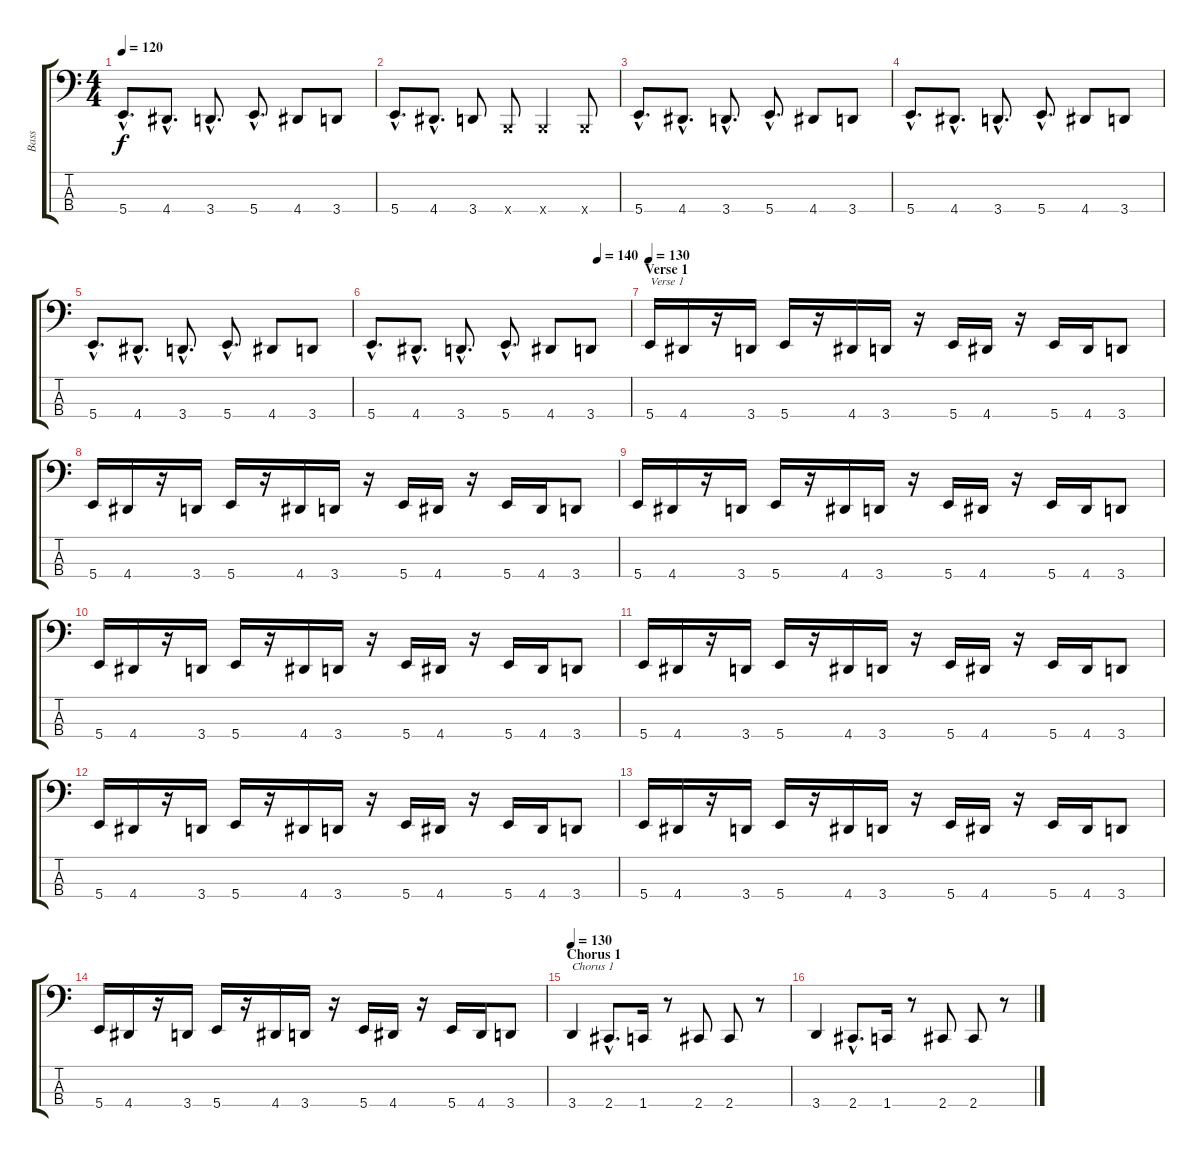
\track ("Bass" "Bass") {instrument slapbass1}
\staff {score tabs}
\tuning (D2 A1 E1 B0) {hide}
\ts (4 4)
\tempo 120
\clef f4
\ks c
5.4{hac}.8{d dy f} 4.4{hac}.8{d} 3.4{hac}.8{d} 5.4{hac}.8{d} 4.4.8 3.4.8 |
5.4{hac}.8{d} 4.4{hac}.8{d} 3.4.8 0.4{x}.8 0.4{x}.4 0.4{x}.8 |
5.4{hac}.8{d} 4.4{hac}.8{d} 3.4{hac}.8{d} 5.4{hac}.8{d} 4.4.8 3.4.8 |
5.4{hac}.8{d} 4.4{hac}.8{d} 3.4{hac}.8{d} 5.4{hac}.8{d} 4.4.8 3.4.8 |
5.4{hac}.8{d} 4.4{hac}.8{d} 3.4{hac}.8{d} 5.4{hac}.8{d} 4.4.8 3.4.8 |
\tempo (140 0.875)
5.4{hac}.8{d} 4.4{hac}.8{d} 3.4{hac}.8{d} 5.4{hac}.8{d} 4.4.8 3.4.8 |
\section ("" "Verse 1")
\tempo 130
5.4.16{txt "Verse 1" instrument slapbass2} 4.4.16 r.16 3.4.16 5.4.16 r.16 4.4.16 3.4.16 r.16 5.4.16 4.4.16 r.16 5.4.16 4.4.16 3.4.8 |
5.4.16 4.4.16 r.16 3.4.16 5.4.16 r.16 4.4.16 3.4.16 r.16 5.4.16 4.4.16 r.16 5.4.16 4.4.16 3.4.8 |
5.4.16 4.4.16 r.16 3.4.16 5.4.16 r.16 4.4.16 3.4.16 r.16 5.4.16 4.4.16 r.16 5.4.16 4.4.16 3.4.8 |
5.4.16 4.4.16 r.16 3.4.16 5.4.16 r.16 4.4.16 3.4.16 r.16 5.4.16 4.4.16 r.16 5.4.16 4.4.16 3.4.8 |
5.4.16 4.4.16 r.16 3.4.16 5.4.16 r.16 4.4.16 3.4.16 r.16 5.4.16 4.4.16 r.16 5.4.16 4.4.16 3.4.8 |
5.4.16 4.4.16 r.16 3.4.16 5.4.16 r.16 4.4.16 3.4.16 r.16 5.4.16 4.4.16 r.16 5.4.16 4.4.16 3.4.8 |
5.4.16 4.4.16 r.16 3.4.16 5.4.16 r.16 4.4.16 3.4.16 r.16 5.4.16 4.4.16 r.16 5.4.16 4.4.16 3.4.8 |
5.4.16 4.4.16 r.16 3.4.16 5.4.16 r.16 4.4.16 3.4.16 r.16 5.4.16 4.4.16 r.16 5.4.16 4.4.16 3.4.8 |
\section ("" "Chorus 1")
\tempo 130
3.4.4{txt "Chorus 1" instrument slapbass1} 2.4{hac}.8{d} 1.4.16 r.8 2.4.8 2.4.8 r.8 |
3.4.4 2.4{hac}.8{d} 1.4.16 r.8 2.4.8 2.4.8 r.8
